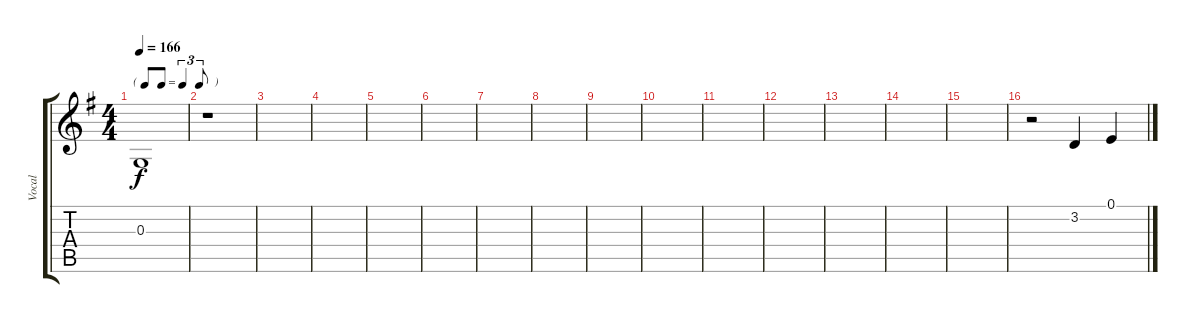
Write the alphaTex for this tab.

\track ("Vocal" "Vocal") {instrument tuba}
\staff {score tabs}
\tuning (E4 B3 G3 D3 A2 E2) {hide}
\ts (4 4)
\tf triplet8th
\tempo 166
\clef g2
\ks g
0.3.1{dy f} |
r.1 |
|
|
|
|
|
|
|
|
|
|
|
|
|
r.2 3.2.4 0.1.4
